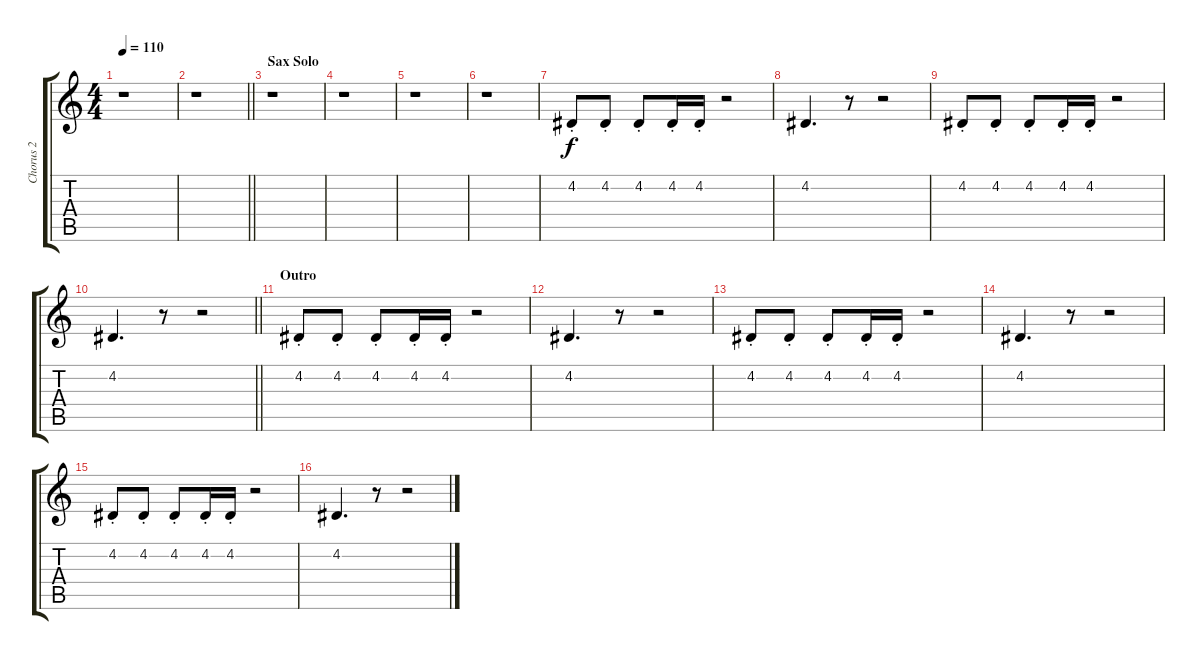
\track ("Chorus 2" "Chorus 2") {instrument synthvoice}
\staff {score tabs}
\tuning (E4 B3 G3 D3 A2 E2) {hide}
\ts (4 4)
\tempo 110
\clef g2
\ks c
r.1{dy f} |
\barLineRight lightlight
r.1 |
\section ("" "Sax Solo")
r.1 |
r.1 |
r.1 |
r.1 |
4.2{st}.8 4.2{st}.8 4.2{st}.8 4.2{st}.16 4.2{st}.16 r.2 |
4.2.4{d} r.8 r.2 |
4.2{st}.8 4.2{st}.8 4.2{st}.8 4.2{st}.16 4.2{st}.16 r.2 |
\barLineRight lightlight
4.2.4{d} r.8 r.2 |
\section ("" "Outro")
4.2{st}.8 4.2{st}.8 4.2{st}.8 4.2{st}.16 4.2{st}.16 r.2 |
4.2.4{d} r.8 r.2 |
4.2{st}.8 4.2{st}.8 4.2{st}.8 4.2{st}.16 4.2{st}.16 r.2 |
4.2.4{d} r.8 r.2 |
4.2{st}.8 4.2{st}.8 4.2{st}.8 4.2{st}.16 4.2{st}.16 r.2 |
4.2.4{d} r.8 r.2
